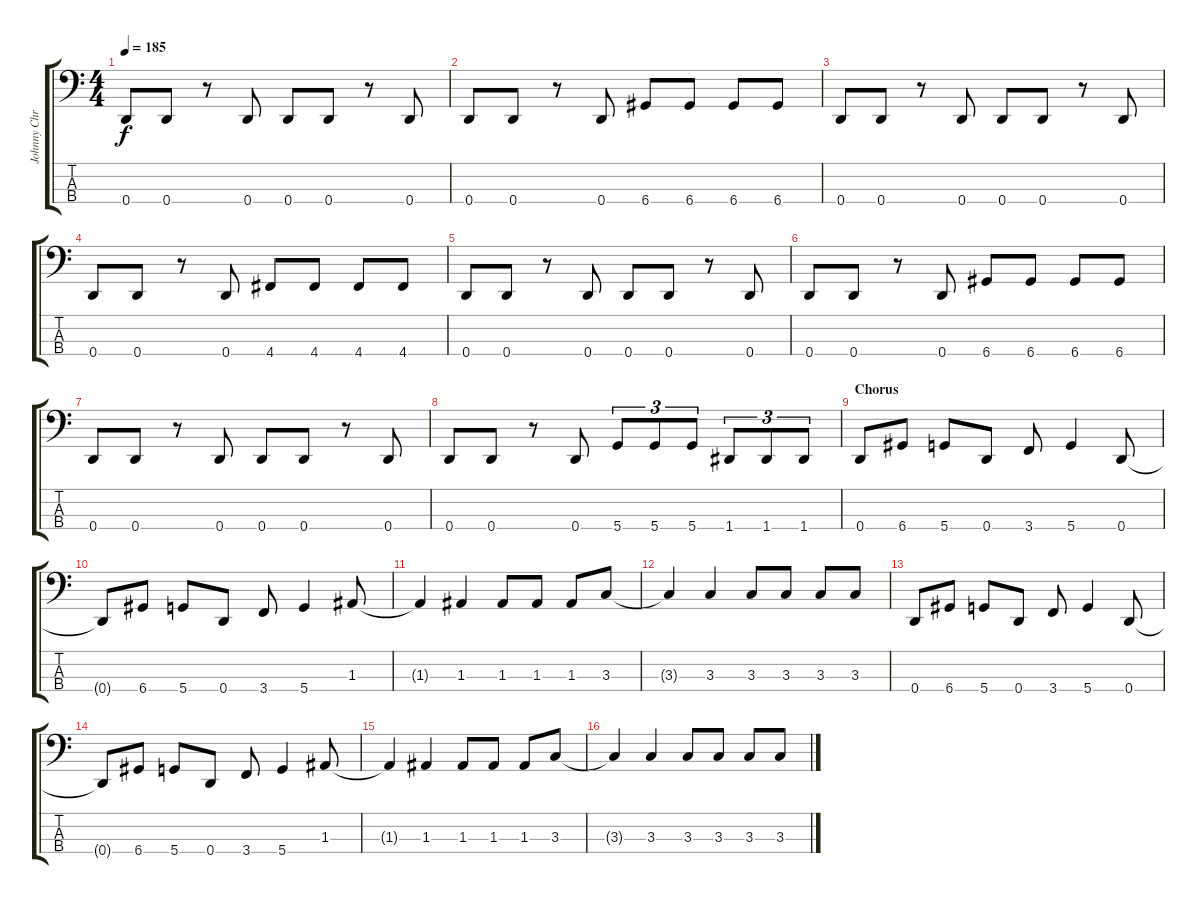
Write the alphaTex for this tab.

\track ("Johnny Christ" "Johnny Chr") {instrument electricbasspick}
\staff {score tabs}
\tuning (G2 D2 A1 D1) {hide}
\ts (4 4)
\tempo 185
\clef f4
\ks c
0.4.8{dy f} 0.4.8 r.8 0.4.8 0.4.8 0.4.8 r.8 0.4.8 |
0.4.8 0.4.8 r.8 0.4.8 6.4.8 6.4.8 6.4.8 6.4.8 |
0.4.8 0.4.8 r.8 0.4.8 0.4.8 0.4.8 r.8 0.4.8 |
0.4.8 0.4.8 r.8 0.4.8 4.4.8 4.4.8 4.4.8 4.4.8 |
0.4.8 0.4.8 r.8 0.4.8 0.4.8 0.4.8 r.8 0.4.8 |
0.4.8 0.4.8 r.8 0.4.8 6.4.8 6.4.8 6.4.8 6.4.8 |
0.4.8 0.4.8 r.8 0.4.8 0.4.8 0.4.8 r.8 0.4.8 |
0.4.8 0.4.8 r.8 0.4.8 5.4.8{tu (3 2)} 5.4.8{tu (3 2)} 5.4.8{tu (3 2)} 1.4.8{tu (3 2)} 1.4.8{tu (3 2)} 1.4.8{tu (3 2)} |
\section ("" "Chorus")
0.4.8 6.4.8 5.4.8 0.4.8 3.4.8 5.4.4 0.4.8 |
0.4{t}.8 6.4.8 5.4.8 0.4.8 3.4.8 5.4.4 1.3.8 |
1.3{t}.4 1.3.4 1.3.8 1.3.8 1.3.8 3.3.8 |
3.3{t}.4 3.3.4 3.3.8 3.3.8 3.3.8 3.3.8 |
0.4.8 6.4.8 5.4.8 0.4.8 3.4.8 5.4.4 0.4.8 |
0.4{t}.8 6.4.8 5.4.8 0.4.8 3.4.8 5.4.4 1.3.8 |
1.3{t}.4 1.3.4 1.3.8 1.3.8 1.3.8 3.3.8 |
3.3{t}.4 3.3.4 3.3.8 3.3.8 3.3.8 3.3.8
